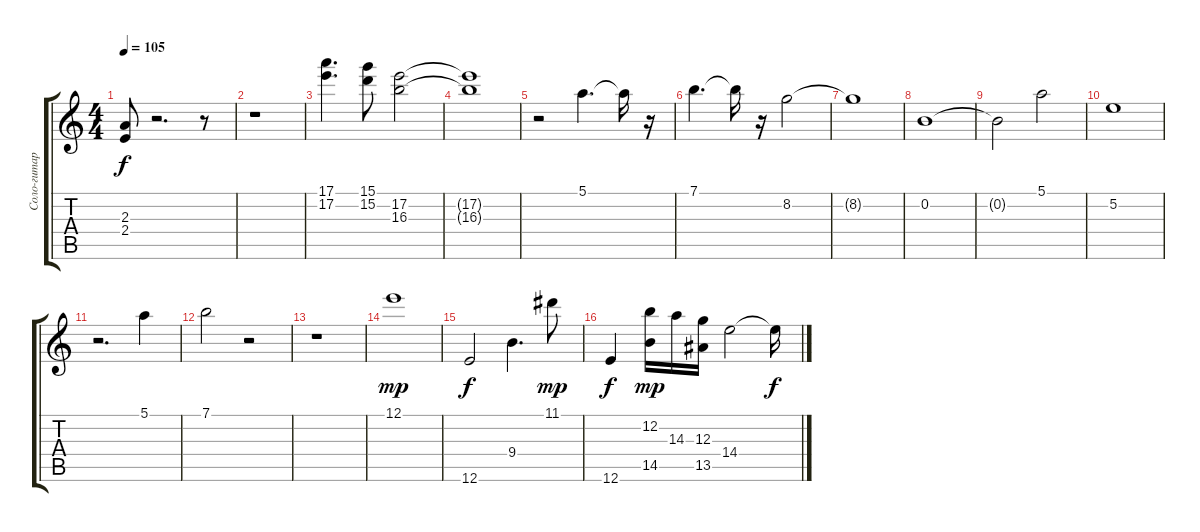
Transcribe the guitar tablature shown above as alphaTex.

\track ("Соло-гитара" "Соло-гитар") {instrument distortionguitar}
\staff {score tabs}
\tuning (E4 B3 G3 D3 A2 E2) {hide}
\ts (4 4)
\tempo 105
\clef g2
\ks c
(2.3{t} 2.4{t}).8{dy f} r.2{d} r.8 |
r.1 |
(17.1 17.2).4{d} (15.1 15.2).8 (17.2 16.3).2 |
(17.2{t} 16.3{t}).1 |
r.2 5.1.4{d} 5.1{t}.16 r.16 |
7.1.4{d} 7.1{t}.16 r.16 8.2.2{volume 12} |
8.2{t}.1 |
0.2.1{volume 12} |
0.2{t}.2 5.1.2{volume 12} |
5.2.1 |
r.2{d} 5.1.4 |
7.1.2 r.2 |
r.1 |
12.1.1{dy mp} |
12.6.2{dy f} 9.4.4{d} 11.1.8{dy mp} |
12.6.4{dy f} (12.2 14.5).16{dy mp} 14.3.16 (12.3 13.5).16 14.4.2 14.4{t}.16{dy f}
